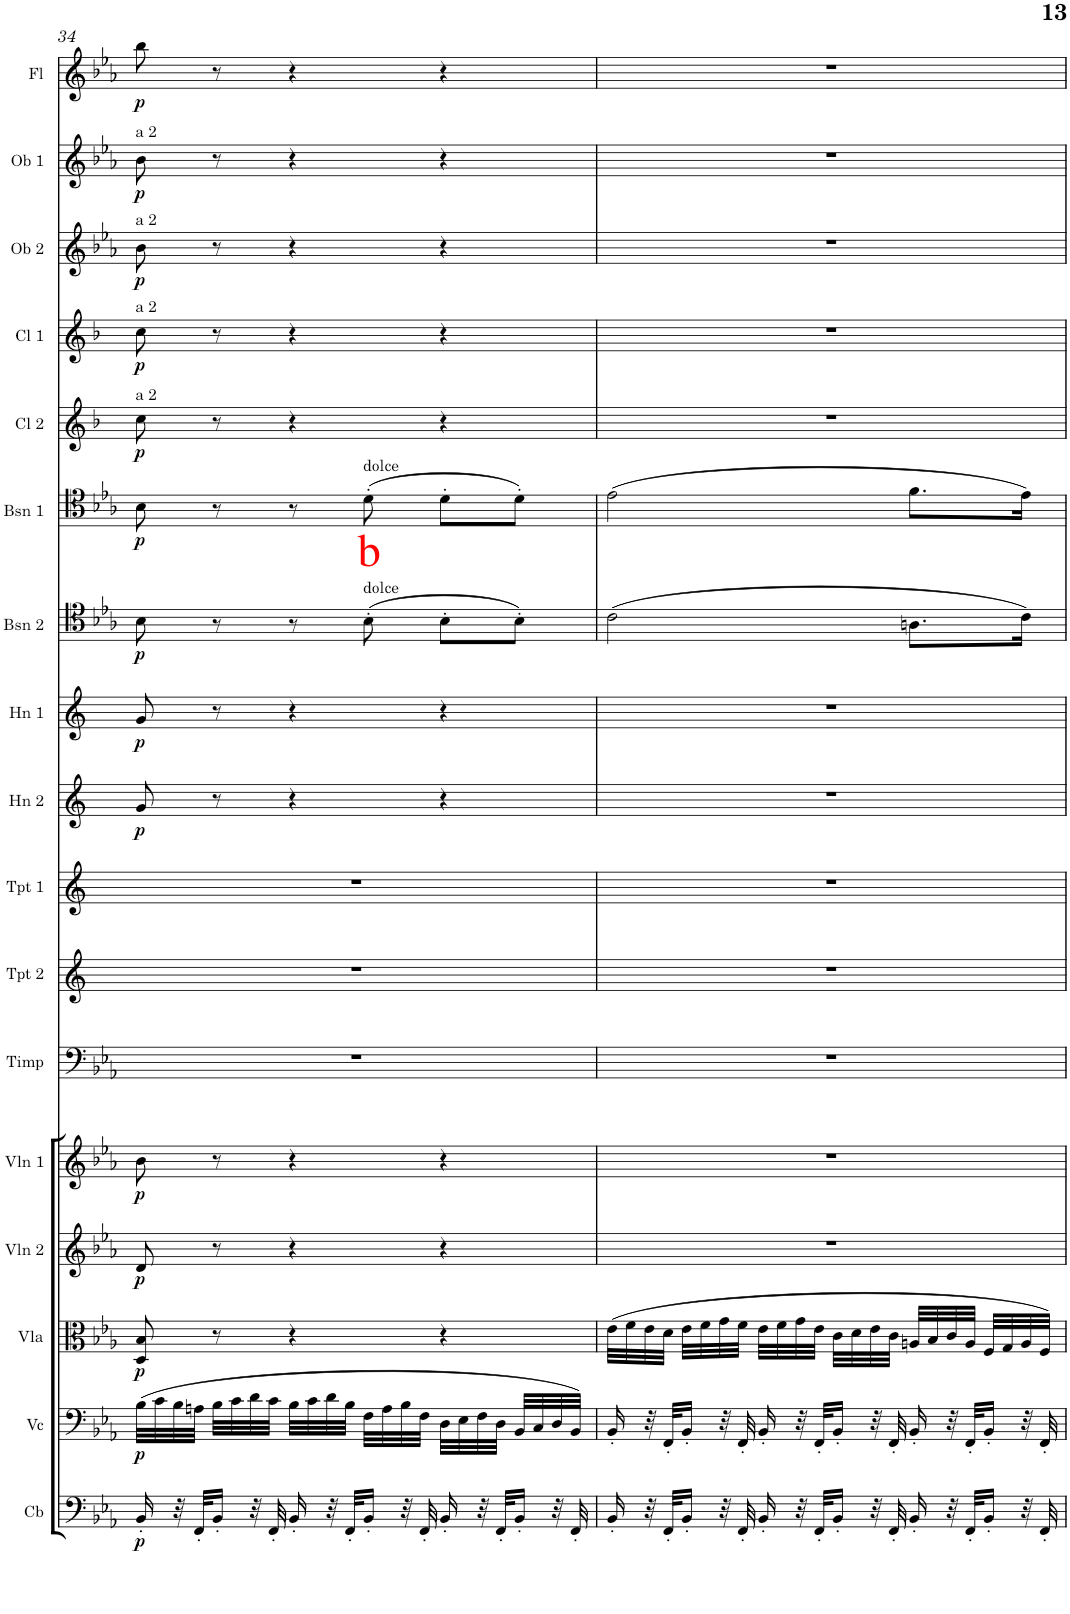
**kern	**dynam	**kern	**dynam	**kern	**dynam	**kern	**dynam	**kern	**dynam	**kern	**kern	**kern	**kern	**dynam	**kern	**dynam	**kern	**dynam	**kern	**text	**dynam	**kern	**dynam	**kern	**dynam	**kern	**dynam	**kern	**dynam	**kern	**dynam
*part17	*part17	*part16	*part16	*part15	*part15	*part14	*part14	*part13	*part13	*part12	*part11	*part10	*part9	*part9	*part8	*part8	*part7	*part7	*part6	*part6	*part6	*part5	*part5	*part4	*part4	*part3	*part3	*part2	*part2	*part1	*part1
*staff17	*staff17	*staff16	*staff16	*staff15	*staff15	*staff14	*staff14	*staff13	*staff13	*staff12	*staff11	*staff10	*staff9	*staff9	*staff8	*staff8	*staff7	*staff7	*staff6	*staff6	*staff6	*staff5	*staff5	*staff4	*staff4	*staff3	*staff3	*staff2	*staff2	*staff1	*staff1
*I"Contrabass	*	*I"Violoncello	*	*I"Viola	*	*I"Violin 2	*	*I"Violin 1	*	*I"Timpani	*I"Eb Trumpet 2	*I"Eb Trumpet 1	*I"Eb Horn 2	*	*I"Eb Horn 1	*	*I"Bassoon 2	*	*I"Bassoon 1	*	*	*I"Bb Clarinet 2	*	*I"Bb Clarinet 1	*	*I"Oboe 2	*	*I"Oboe 1	*	*I"Flute	*
*I'Cb	*	*I'Vc	*	*I'Vla	*	*I'Vln 2	*	*I'Vln 1	*	*I'Timp	*I'Tpt 2	*I'Tpt 1	*I'Hn 2	*	*I'Hn 1	*	*I'Bsn 2	*	*I'Bsn 1	*	*	*I'Cl 2	*	*I'Cl 1	*	*I'Ob 2	*	*I'Ob 1	*	*I'Fl	*
!!LO:PB:g=z
*clefF4	*	*clefF4	*	*clefC3	*	*clefG2	*	*clefG2	*	*clefF4	*clefG2	*clefG2	*clefG2	*	*clefG2	*	*clefC4	*	*clefC4	*	*	*clefG2	*	*clefG2	*	*clefG2	*	*clefG2	*	*clefG2	*
*Trd7c12	*	*	*	*	*	*	*	*	*	*	*Trd-2c-3	*Trd-2c-3	*Trd5c9	*	*Trd5c9	*	*	*	*	*	*	*Trd1c2	*	*Trd1c2	*	*	*	*	*	*	*
*k[b-e-a-]	*	*k[b-e-a-]	*	*k[b-e-a-]	*	*k[b-e-a-]	*	*k[b-e-a-]	*	*k[b-e-a-]	*k[]	*k[]	*k[]	*	*k[]	*	*k[b-e-a-]	*	*k[b-e-a-]	*	*	*k[b-]	*	*k[b-]	*	*k[b-e-a-]	*	*k[b-e-a-]	*	*k[b-e-a-]	*
*M3/4	*	*M3/4	*	*M3/4	*	*M3/4	*	*M3/4	*	*M3/4	*M3/4	*M3/4	*M3/4	*	*M3/4	*	*M3/4	*	*M3/4	*	*	*M3/4	*	*M3/4	*	*M3/4	*	*M3/4	*	*M3/4	*
=34	=34	=34	=34	=34	=34	=34	=34	=34	=34	=34	=34	=34	=34	=34	=34	=34	=34	=34	=34	=34	=34	=34	=34	=34	=34	=34	=34	=34	=34	=34	=34
!	!	!	!	!	!	!	!	!	!	!	!	!	!	!	!	!	!	!	!	!	!	!	!	!	!	!	!	!LO:TX:a:t=a 2	!	!	!
!	!	!	!	!	!	!	!	!	!	!	!	!	!	!	!	!	!	!	!	!	!	!	!	!	!	!LO:TX:a:t=a 2	!	!	!	!	!
!	!	!	!	!	!	!	!	!	!	!	!	!	!	!	!	!	!	!	!	!	!	!	!	!LO:TX:a:t=a 2	!	!	!	!	!	!	!
!	!	!	!	!	!	!	!	!	!	!	!	!	!	!	!	!	!	!	!	!	!	!LO:TX:a:t=a 2	!	!	!	!	!	!	!	!	!
!	!LO:DY:b	!	!LO:DY:b	!	!LO:DY:b	!	!LO:DY:b	!	!LO:DY:b	!	!	!	!	!LO:DY:b	!	!LO:DY:b	!	!LO:DY:b	!	!	!LO:DY:b	!	!LO:DY:b	!	!LO:DY:b	!	!LO:DY:b	!	!LO:DY:b	!	!LO:DY:b
16BB-'/	p	(32B-\LLL	p	8D/ 8B-/	p	8d/	p	8b-\	p	2.r	2.r	2.r	8g/	p	8g/	p	8B-\	p	8B-\	.	p	8cc\	p	8cc\	p	8b-\	p	8b-\	p	8bb-\	p
.	.	32c\	.	.	.	.	.	.	.	.	.	.	.	.	.	.	.	.	.	.	.	.	.	.	.	.	.	.	.	.	.
32r	.	32B-\	.	.	.	.	.	.	.	.	.	.	.	.	.	.	.	.	.	.	.	.	.	.	.	.	.	.	.	.	.
32FF'/KLL	.	32An\JJJ	.	.	.	.	.	.	.	.	.	.	.	.	.	.	.	.	.	.	.	.	.	.	.	.	.	.	.	.	.
16BB-'/JJ	.	32B-\LLL	.	8r	.	8r	.	8r	.	.	.	.	8r	.	8r	.	8r	.	8r	.	.	8r	.	8r	.	8r	.	8r	.	8r	.
.	.	32c\	.	.	.	.	.	.	.	.	.	.	.	.	.	.	.	.	.	.	.	.	.	.	.	.	.	.	.	.	.
32r	.	32d\	.	.	.	.	.	.	.	.	.	.	.	.	.	.	.	.	.	.	.	.	.	.	.	.	.	.	.	.	.
32FF'/	.	32c\JJJ	.	.	.	.	.	.	.	.	.	.	.	.	.	.	.	.	.	.	.	.	.	.	.	.	.	.	.	.	.
16BB-'/	.	32B-\LLL	.	4r	.	4r	.	4r	.	.	.	.	4r	.	4r	.	8r	.	8r	.	.	4r	.	4r	.	4r	.	4r	.	4r	.
.	.	32c\	.	.	.	.	.	.	.	.	.	.	.	.	.	.	.	.	.	.	.	.	.	.	.	.	.	.	.	.	.
32r	.	32d\	.	.	.	.	.	.	.	.	.	.	.	.	.	.	.	.	.	.	.	.	.	.	.	.	.	.	.	.	.
32FF'/KLL	.	32B-\JJJ	.	.	.	.	.	.	.	.	.	.	.	.	.	.	.	.	.	.	.	.	.	.	.	.	.	.	.	.	.
!	!	!	!	!	!	!	!	!	!	!	!	!	!	!	!	!	!	!	!LO:TX:a:t=dolce	!	!	!	!	!	!	!	!	!	!	!	!
!	!	!	!	!	!	!	!	!	!	!	!	!	!	!	!	!	!LO:TX:a:t=dolce	!	!	!	!	!	!	!	!	!	!	!	!	!	!
!	!	!	!	!	!	!	!	!	!	!	!	!	!	!	!	!	!	!	!	!LO:LY:b:color=#FF0000	!	!	!	!	!	!	!	!	!	!	!
16BB-'/JJ	.	32F\LLL	.	.	.	.	.	.	.	.	.	.	.	.	.	.	(8B-'\	.	(8d'\	b	.	.	.	.	.	.	.	.	.	.	.
.	.	32A\	.	.	.	.	.	.	.	.	.	.	.	.	.	.	.	.	.	.	.	.	.	.	.	.	.	.	.	.	.
32r	.	32B-\	.	.	.	.	.	.	.	.	.	.	.	.	.	.	.	.	.	.	.	.	.	.	.	.	.	.	.	.	.
32FF'/	.	32F\JJJ	.	.	.	.	.	.	.	.	.	.	.	.	.	.	.	.	.	.	.	.	.	.	.	.	.	.	.	.	.
16BB-'/	.	32D\LLL	.	4r	.	4r	.	4r	.	.	.	.	4r	.	4r	.	8B-'\L	.	8d'\L	.	.	4r	.	4r	.	4r	.	4r	.	4r	.
.	.	32E-\	.	.	.	.	.	.	.	.	.	.	.	.	.	.	.	.	.	.	.	.	.	.	.	.	.	.	.	.	.
32r	.	32F\	.	.	.	.	.	.	.	.	.	.	.	.	.	.	.	.	.	.	.	.	.	.	.	.	.	.	.	.	.
32FF'/KLL	.	32D\JJJ	.	.	.	.	.	.	.	.	.	.	.	.	.	.	.	.	.	.	.	.	.	.	.	.	.	.	.	.	.
16BB-'/JJ	.	32BB-/LLL	.	.	.	.	.	.	.	.	.	.	.	.	.	.	8B-'\J)	.	8d'\J)	.	.	.	.	.	.	.	.	.	.	.	.
.	.	32C/	.	.	.	.	.	.	.	.	.	.	.	.	.	.	.	.	.	.	.	.	.	.	.	.	.	.	.	.	.
32r	.	32D/	.	.	.	.	.	.	.	.	.	.	.	.	.	.	.	.	.	.	.	.	.	.	.	.	.	.	.	.	.
32FF'/	.	32BB-/JJJ)	.	.	.	.	.	.	.	.	.	.	.	.	.	.	.	.	.	.	.	.	.	.	.	.	.	.	.	.	.
=35	=35	=35	=35	=35	=35	=35	=35	=35	=35	=35	=35	=35	=35	=35	=35	=35	=35	=35	=35	=35	=35	=35	=35	=35	=35	=35	=35	=35	=35	=35	=35
16BB-'/	.	16BB-'/	.	(32e-\LLL	.	2.r	.	2.r	.	2.r	2.r	2.r	2.r	.	2.r	.	(2c\	.	(2e-\	.	.	2.r	.	2.r	.	2.r	.	2.r	.	2.r	.
.	.	.	.	32f\	.	.	.	.	.	.	.	.	.	.	.	.	.	.	.	.	.	.	.	.	.	.	.	.	.	.	.
32r	.	32r	.	32e-\	.	.	.	.	.	.	.	.	.	.	.	.	.	.	.	.	.	.	.	.	.	.	.	.	.	.	.
32FF'/KLL	.	32FF'/KLL	.	32d\JJJ	.	.	.	.	.	.	.	.	.	.	.	.	.	.	.	.	.	.	.	.	.	.	.	.	.	.	.
16BB-'/JJ	.	16BB-'/JJ	.	32e-\LLL	.	.	.	.	.	.	.	.	.	.	.	.	.	.	.	.	.	.	.	.	.	.	.	.	.	.	.
.	.	.	.	32f\	.	.	.	.	.	.	.	.	.	.	.	.	.	.	.	.	.	.	.	.	.	.	.	.	.	.	.
32r	.	32r	.	32g\	.	.	.	.	.	.	.	.	.	.	.	.	.	.	.	.	.	.	.	.	.	.	.	.	.	.	.
32FF'/	.	32FF'/	.	32f\JJJ	.	.	.	.	.	.	.	.	.	.	.	.	.	.	.	.	.	.	.	.	.	.	.	.	.	.	.
16BB-'/	.	16BB-'/	.	32e-\LLL	.	.	.	.	.	.	.	.	.	.	.	.	.	.	.	.	.	.	.	.	.	.	.	.	.	.	.
.	.	.	.	32f\	.	.	.	.	.	.	.	.	.	.	.	.	.	.	.	.	.	.	.	.	.	.	.	.	.	.	.
32r	.	32r	.	32g\	.	.	.	.	.	.	.	.	.	.	.	.	.	.	.	.	.	.	.	.	.	.	.	.	.	.	.
32FF'/KLL	.	32FF'/KLL	.	32e-\JJJ	.	.	.	.	.	.	.	.	.	.	.	.	.	.	.	.	.	.	.	.	.	.	.	.	.	.	.
16BB-'/JJ	.	16BB-'/JJ	.	32c\LLL	.	.	.	.	.	.	.	.	.	.	.	.	.	.	.	.	.	.	.	.	.	.	.	.	.	.	.
.	.	.	.	32d\	.	.	.	.	.	.	.	.	.	.	.	.	.	.	.	.	.	.	.	.	.	.	.	.	.	.	.
32r	.	32r	.	32e-\	.	.	.	.	.	.	.	.	.	.	.	.	.	.	.	.	.	.	.	.	.	.	.	.	.	.	.
32FF'/	.	32FF'/	.	32c\JJJ	.	.	.	.	.	.	.	.	.	.	.	.	.	.	.	.	.	.	.	.	.	.	.	.	.	.	.
16BB-'/	.	16BB-'/	.	32An/LLL	.	.	.	.	.	.	.	.	.	.	.	.	8.An\L	.	8.f\L	.	.	.	.	.	.	.	.	.	.	.	.
.	.	.	.	32B-/	.	.	.	.	.	.	.	.	.	.	.	.	.	.	.	.	.	.	.	.	.	.	.	.	.	.	.
32r	.	32r	.	32c/	.	.	.	.	.	.	.	.	.	.	.	.	.	.	.	.	.	.	.	.	.	.	.	.	.	.	.
32FF'/KLL	.	32FF'/KLL	.	32A/JJJ	.	.	.	.	.	.	.	.	.	.	.	.	.	.	.	.	.	.	.	.	.	.	.	.	.	.	.
16BB-'/JJ	.	16BB-'/JJ	.	32F/LLL	.	.	.	.	.	.	.	.	.	.	.	.	.	.	.	.	.	.	.	.	.	.	.	.	.	.	.
.	.	.	.	32G/	.	.	.	.	.	.	.	.	.	.	.	.	.	.	.	.	.	.	.	.	.	.	.	.	.	.	.
32r	.	32r	.	32A/	.	.	.	.	.	.	.	.	.	.	.	.	16c\Jk)	.	16e-\Jk)	.	.	.	.	.	.	.	.	.	.	.	.
32FF'/	.	32FF'/	.	32F/JJJ)	.	.	.	.	.	.	.	.	.	.	.	.	.	.	.	.	.	.	.	.	.	.	.	.	.	.	.
=	=	=	=	=	=	=	=	=	=	=	=	=	=	=	=	=	=	=	=	=	=	=	=	=	=	=	=	=	=	=	=
*-	*-	*-	*-	*-	*-	*-	*-	*-	*-	*-	*-	*-	*-	*-	*-	*-	*-	*-	*-	*-	*-	*-	*-	*-	*-	*-	*-	*-	*-	*-	*-
